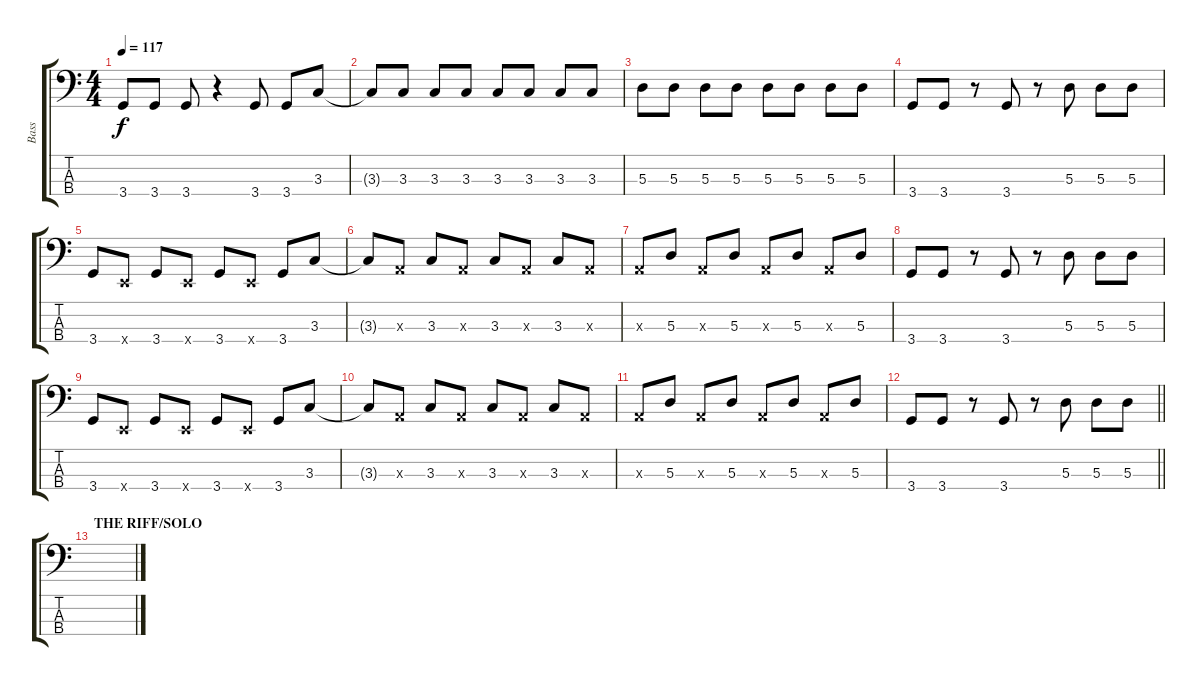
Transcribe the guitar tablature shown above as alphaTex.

\track ("Bass" "Bass") {instrument electricbassfinger}
\staff {score tabs}
\tuning (G2 D2 A1 E1) {hide}
\ts (4 4)
\tempo 117
\clef f4
\ks c
3.4.8{dy f} 3.4.8 3.4.8 r.4 3.4.8 3.4.8 3.3.8 |
3.3{t}.8 3.3.8 3.3.8 3.3.8 3.3.8 3.3.8 3.3.8 3.3.8 |
5.3.8 5.3.8 5.3.8 5.3.8 5.3.8 5.3.8 5.3.8 5.3.8 |
3.4.8 3.4.8 r.8 3.4.8 r.8 5.3.8 5.3.8 5.3.8 |
3.4.8 0.4{x}.8 3.4.8 0.4{x}.8 3.4.8 0.4{x}.8 3.4.8 3.3.8 |
3.3{t}.8 0.3{x}.8 3.3.8 0.3{x}.8 3.3.8 0.3{x}.8 3.3.8 0.3{x}.8 |
0.3{x}.8 5.3.8 0.3{x}.8 5.3.8 0.3{x}.8 5.3.8 0.3{x}.8 5.3.8 |
3.4.8 3.4.8 r.8 3.4.8 r.8 5.3.8 5.3.8 5.3.8 |
3.4.8 0.4{x}.8 3.4.8 0.4{x}.8 3.4.8 0.4{x}.8 3.4.8 3.3.8 |
3.3{t}.8 0.3{x}.8 3.3.8 0.3{x}.8 3.3.8 0.3{x}.8 3.3.8 0.3{x}.8 |
0.3{x}.8 5.3.8 0.3{x}.8 5.3.8 0.3{x}.8 5.3.8 0.3{x}.8 5.3.8 |
\barLineRight lightlight
3.4.8 3.4.8 r.8 3.4.8 r.8 5.3.8 5.3.8 5.3.8 |
\section ("" "THE RIFF/SOLO")
